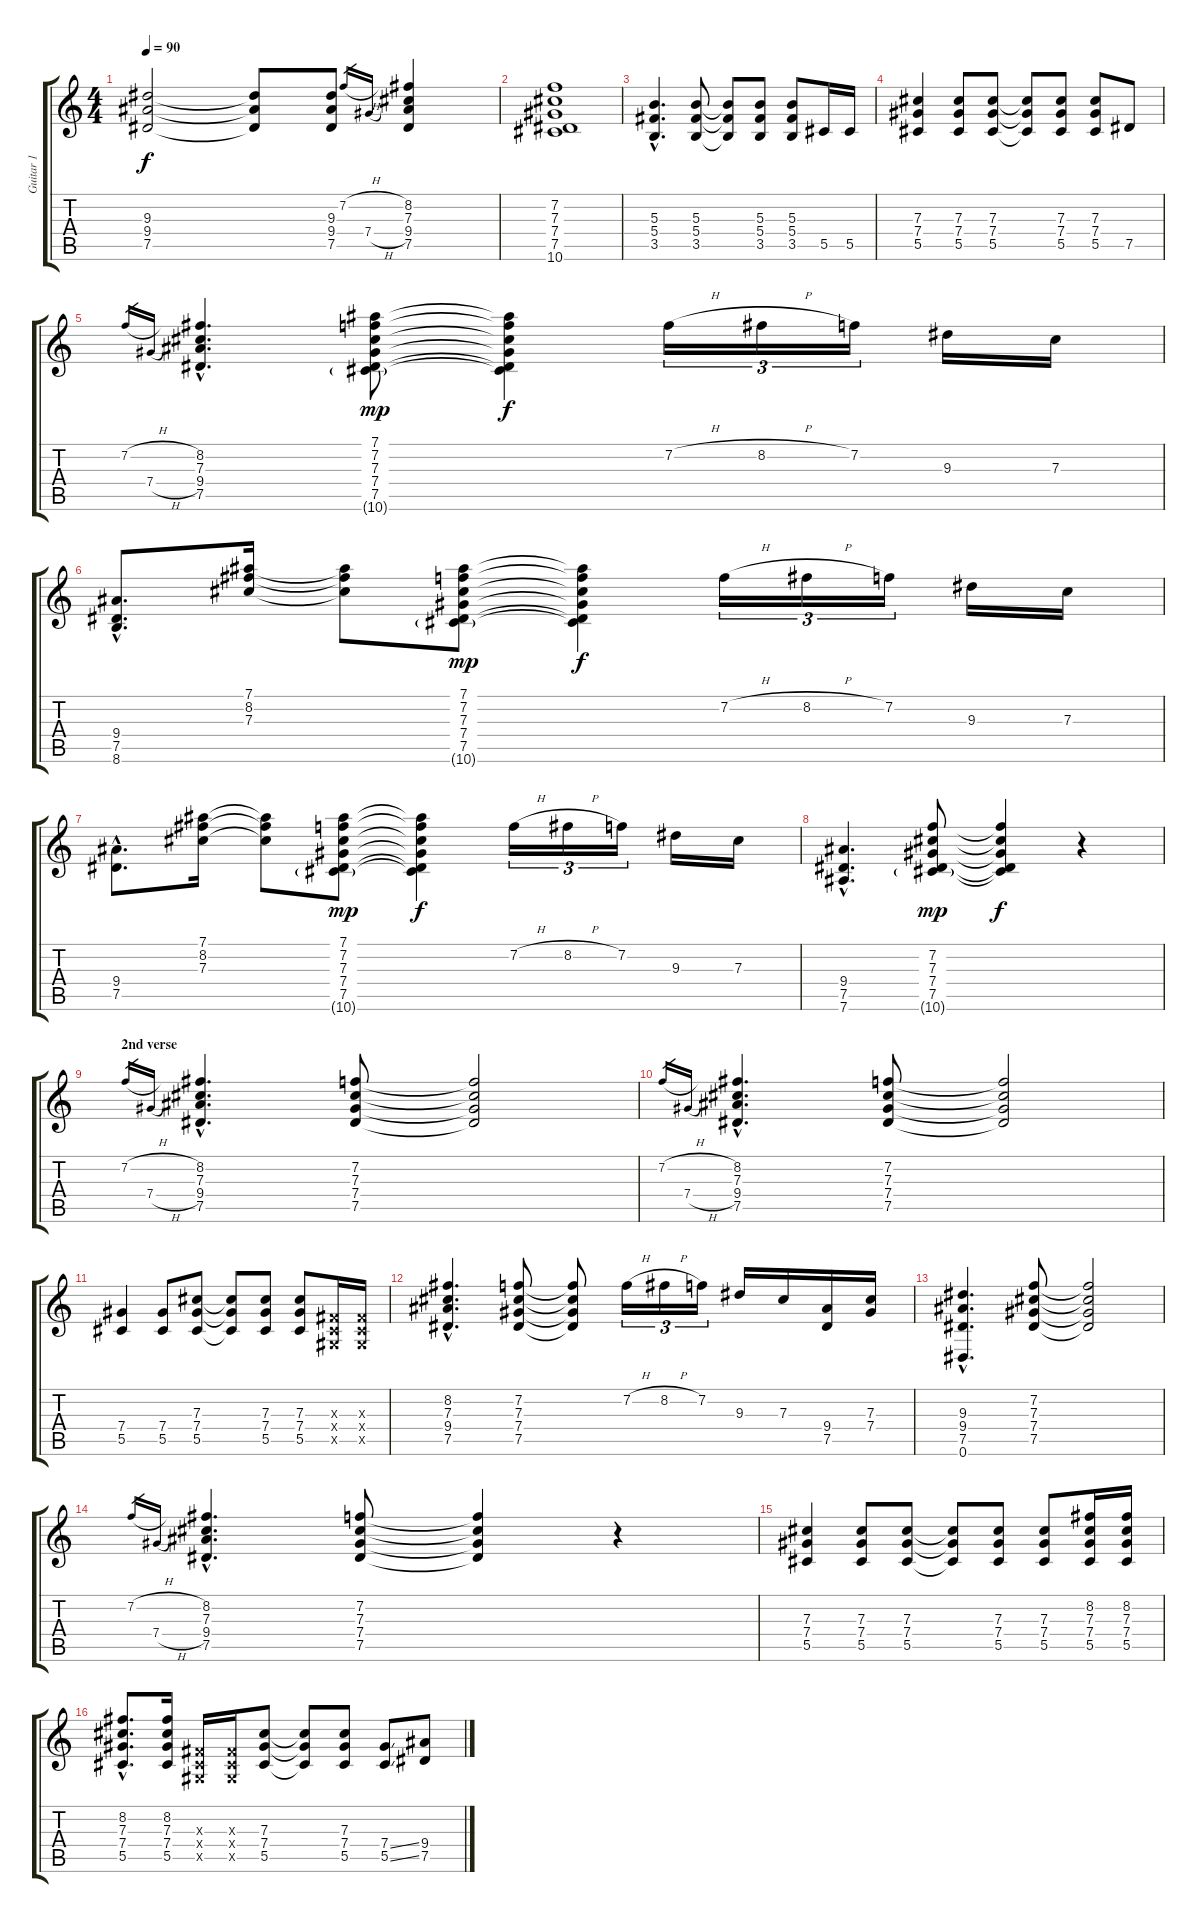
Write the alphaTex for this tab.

\track ("Guitar 1" "Guitar 1") {instrument electricguitarjazz}
\staff {score tabs}
\tuning (Eb4 Bb3 Gb3 Db3 Ab2 Eb2) {hide}
\ts (4 4)
\tempo 90
\clef g2
\ks c
(9.3 9.4 7.5).2{dy f} (9.3{t} 9.4{t} 7.5{t}).8 (9.3 9.4 7.5).8 7.2{h}.16{gr} 7.4{h}.16{gr} (8.2 7.3 9.4 7.5).4 |
(7.2 7.3 7.4 7.5 10.6).1 |
(5.3{hac} 5.4{hac} 3.5{hac}).4{d} (5.3 5.4 3.5).8 (5.3{t} 5.4{t} 3.5{t}).8 (5.3 5.4 3.5).8 (5.3 5.4 3.5).8 5.5.16 5.5.16 |
(7.3 7.4 5.5).4 (7.3 7.4 5.5).8 (7.3 7.4 5.5).8 (7.3{t} 7.4{t} 5.5{t}).8 (7.3 7.4 5.5).8 (7.3 7.4 5.5).8 7.5.8 |
7.2{h}.16{gr} 7.4{h}.16{gr} (8.2{hac} 7.3{hac} 9.4{hac} 7.5{hac}).4{d} (7.1 7.2 7.3 7.4 7.5 10.6{g}).8{dy mp} (7.1{t} 7.2{t} 7.3{t} 7.4{t} 7.5{t} 10.6{t}).4{dy f} 7.2{h}.16{tu (3 2)} 8.2{h}.16{tu (3 2)} 7.2.16{tu (3 2)} 9.3.16 7.3.16 |
(9.4{hac} 7.5{hac} 8.6{hac}).8{d} (7.1 8.2 7.3).16 (7.1{t} 8.2{t} 7.3{t}).8 (7.1 7.2 7.3 7.4 7.5 10.6{g}).8{dy mp} (7.1{t} 7.2{t} 7.3{t} 7.4{t} 7.5{t} 10.6{t}).4{dy f} 7.2{h}.16{tu (3 2)} 8.2{h}.16{tu (3 2)} 7.2.16{tu (3 2)} 9.3.16 7.3.16 |
(9.4{hac} 7.5{hac}).8{d} (7.1 8.2 7.3).16 (7.1{t} 8.2{t} 7.3{t}).8 (7.1 7.2 7.3 7.4 7.5 10.6{g}).8{dy mp} (7.1{t} 7.2{t} 7.3{t} 7.4{t} 7.5{t} 10.6{t}).4{dy f} 7.2{h}.16{tu (3 2)} 8.2{h}.16{tu (3 2)} 7.2.16{tu (3 2)} 9.3.16 7.3.16 |
(9.4{hac} 7.5{hac} 7.6{hac}).4{d} (7.2 7.3 7.4 7.5 10.6{g}).8{dy mp} (7.2{t} 7.3{t} 7.4{t} 7.5{t} 10.6{t}).4{dy f} r.4 |
\section ("" "2nd verse")
7.2{h}.16{gr} 7.4{h}.16{gr} (8.2{hac} 7.3{hac} 9.4{hac} 7.5{hac}).4{d} (7.2 7.3 7.4 7.5).8 (7.2{t} 7.3{t} 7.4{t} 7.5{t}).2 |
7.2{h}.16{gr} 7.4{h}.16{gr} (8.2{hac} 7.3{hac} 9.4{hac} 7.5{hac}).4{d} (7.2 7.3 7.4 7.5).8 (7.2{t} 7.3{t} 7.4{t} 7.5{t}).2 |
(7.4 5.5).4 (7.4 5.5).8 (7.3 7.4 5.5).8 (7.3{t} 7.4{t} 5.5{t}).8 (7.3 7.4 5.5).8 (7.3 7.4 5.5).8 (0.3{x} 0.4{x} 0.5{x}).16 (0.3{x} 0.4{x} 0.5{x}).16 |
(8.2{hac} 7.3{hac} 9.4{hac} 7.5{hac}).4{d} (7.2 7.3 7.4 7.5).8 (7.2{t} 7.3{t} 7.4{t} 7.5{t}).8 7.2{h}.16{tu (3 2)} 8.2{h}.16{tu (3 2)} 7.2.16{tu (3 2)} 9.3.16 7.3.16 (9.4 7.5).16 (7.3 7.4).16 |
(9.3{hac} 9.4{hac} 7.5{hac} 0.6{hac}).4{d} (7.2 7.3 7.4 7.5).8 (7.2{t} 7.3{t} 7.4{t} 7.5{t}).2 |
7.2{h}.16{gr} 7.4{h}.16{gr} (8.2{hac} 7.3{hac} 9.4{hac} 7.5{hac}).4{d} (7.2 7.3 7.4 7.5).8 (7.2{t} 7.3{t} 7.4{t} 7.5{t}).4 r.4 |
(7.3 7.4 5.5).4 (7.3 7.4 5.5).8 (7.3 7.4 5.5).8 (7.3{t} 7.4{t} 5.5{t}).8 (7.3 7.4 5.5).8 (7.3 7.4 5.5).8 (8.2 7.3 7.4 5.5).16 (8.2 7.3 7.4 5.5).16 |
(8.2{hac} 7.3{hac} 7.4{hac} 5.5{hac}).8{d} (8.2 7.3 7.4 5.5).16 (0.3{x} 0.4{x} 0.5{x}).16 (0.3{x} 0.4{x} 0.5{x}).16 (7.3 7.4 5.5).8 (7.3{t} 7.4{t} 5.5{t}).8 (7.3 7.4 5.5).8 (7.4{ss} 5.5{ss}).8 (9.4 7.5).8
